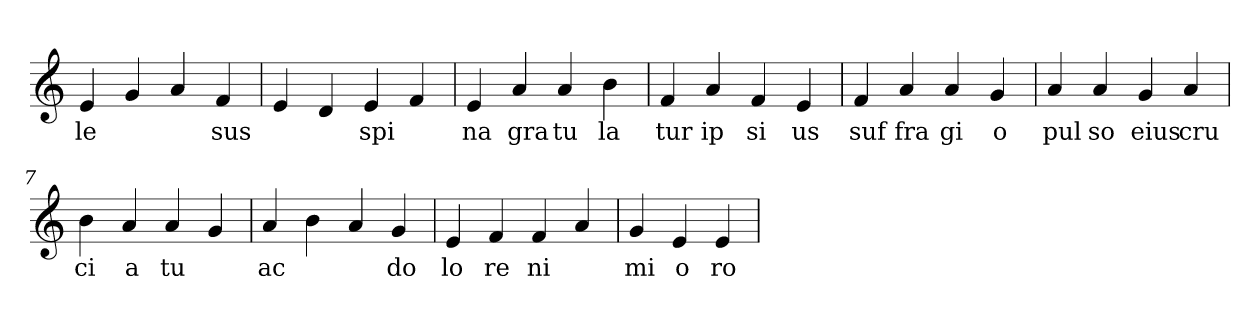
**kern	**text
*part1	*part1
*staff1	*staff1
*clefG2	*
=1	=1
4e	le
4g	.
4a	.
4f	sus
=2	=2
4e	.
4d	.
4e	spi
4f	.
=3	=3
4e	na
4a	gra
4a	tu
4b	la
=4	=4
4f	tur
4a	ip
4f	si
4e	us
=5	=5
4f	suf
4a	fra
4a	gi
4g	o
=6	=6
4a	pul
4a	so
4g	eius
4a	cru
=7	=7
4b	ci
4a	a
4a	tu
4g	.
=8	=8
4a	ac
4b	.
4a	.
4g	do
=9	=9
4e	lo
4f	re
4f	ni
4a	.
=10	=10
4g	mi
4e	o
4e	ro
=	=
*-	*-
